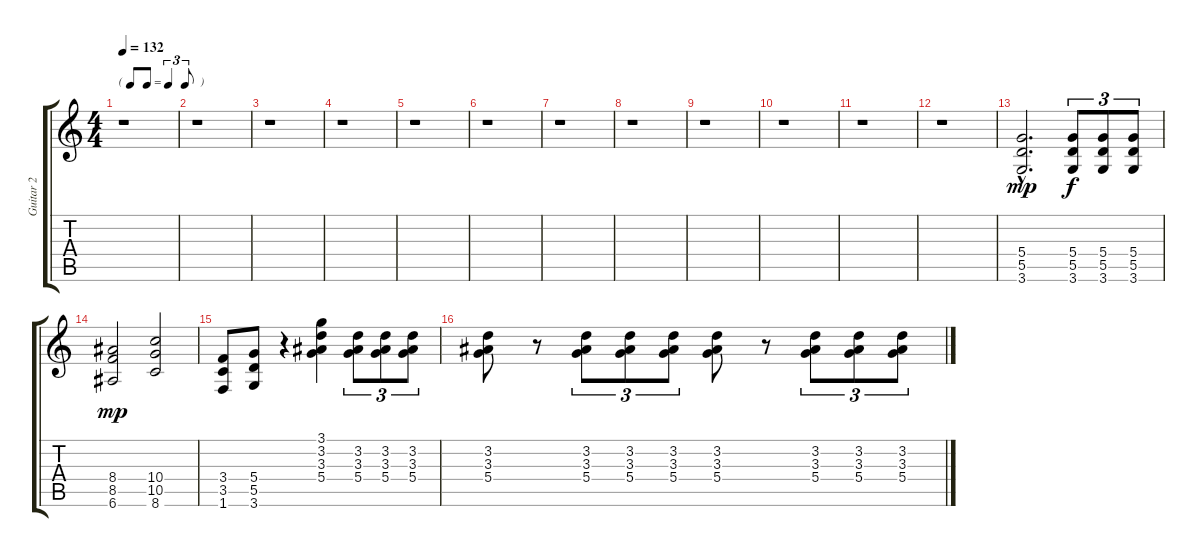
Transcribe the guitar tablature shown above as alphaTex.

\track ("Guitar 2" "Guitar 2") {instrument distortionguitar}
\staff {score tabs}
\tuning (E4 B3 G3 D3 A2 E2) {hide}
\ts (4 4)
\tf triplet8th
\tempo 132
\clef g2
\ks c
r.1{dy f} |
r.1 |
r.1 |
r.1 |
r.1 |
r.1 |
r.1 |
r.1 |
r.1 |
r.1 |
r.1 |
r.1 |
(5.4{hac} 5.5{hac} 3.6{hac}).2{d dy mp} (5.4 5.5 3.6).8{tu (3 2) dy f} (5.4 5.5 3.6).8{tu (3 2)} (5.4 5.5 3.6).8{tu (3 2)} |
(8.4 8.5 6.6).2{dy mp} (10.4 10.5 8.6).2 |
(3.4 3.5 1.6).8 (5.4 5.5 3.6).8 r.4 (3.1 3.2 3.3 5.4).4 (3.2 3.3 5.4).8{tu (3 2)} (3.2 3.3 5.4).8{tu (3 2)} (3.2 3.3 5.4).8{tu (3 2)} |
(3.2 3.3 5.4).8 r.8 (3.2 3.3 5.4).8{tu (3 2)} (3.2 3.3 5.4).8{tu (3 2)} (3.2 3.3 5.4).8{tu (3 2)} (3.2 3.3 5.4).8 r.8 (3.2 3.3 5.4).8{tu (3 2)} (3.2 3.3 5.4).8{tu (3 2)} (3.2 3.3 5.4).8{tu (3 2)}
